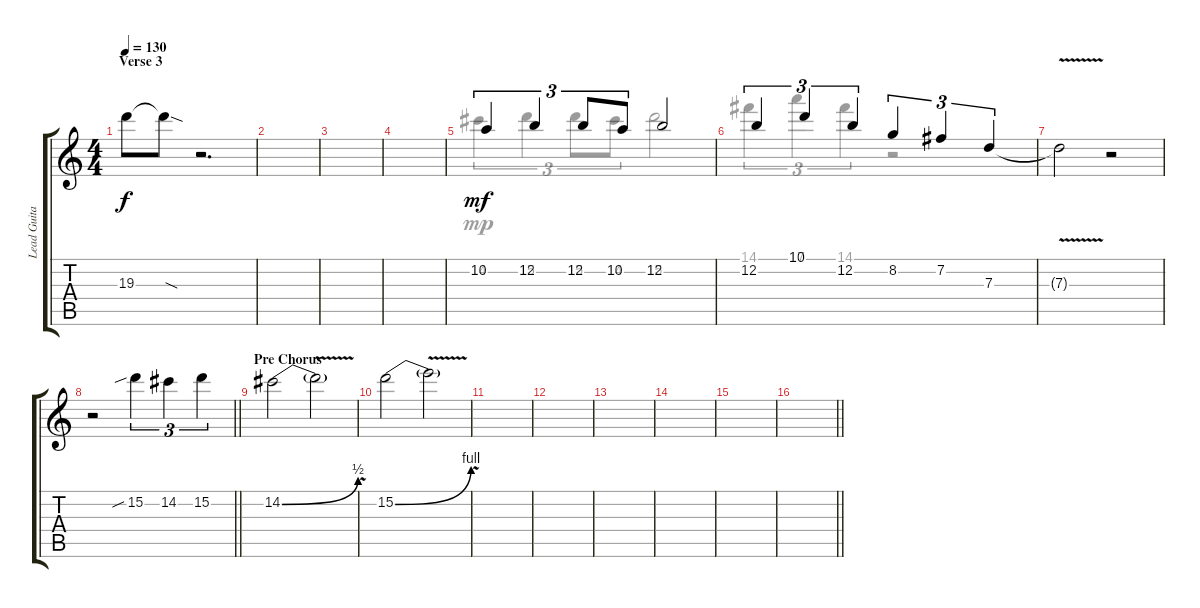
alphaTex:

\track ("Lead Guitar - Herman Li" "Lead Guita") {instrument overdrivenguitar}
\staff {score tabs}
\tuning (E4 B3 G3 D3 A2 E2) {hide}
\voice
\ts (4 4)
\section ("" "Verse 3")
\tempo 130
\clef g2
\ks c
19.3.8{dy f} 19.3{sod t}.8 r.2{d} |
|
|
|
10.2.4{tu (3 2) dy mf} 12.2.4{tu (3 2)} 12.2.8{tu (3 2)} 10.2.8{tu (3 2)} 12.2.2 |
12.2.4{tu (3 2)} 10.1.4{tu (3 2)} 12.2.4{tu (3 2)} 8.2.4{tu (3 2)} 7.2.4{tu (3 2)} 7.3.4{tu (3 2)} |
7.3{v t}.2 r.2 |
\barLineRight lightlight
r.2 15.2{sib}.4{tu (3 2)} 14.2.4{tu (3 2)} 15.2.4{tu (3 2)} |
\section ("" "Pre Chorus")
14.2{be (bend 0 0 60 2)}.2 14.2{v t}.2 |
15.2{be (bend 0 0 60 4)}.2 15.2{v t}.2 |
|
|
|
|
|
\barLineRight lightlight
\voice
\clef g2
\ottava regular
\simile none
\ks c
|
|
|
|
14.2.4{tu (3 2) dy mp} 15.2.4{tu (3 2)} 15.2.8{tu (3 2)} 14.2.8{tu (3 2)} 15.2.2 |
14.1.4{tu (3 2)} 17.1.4{tu (3 2)} 14.1.4{tu (3 2)} r.2 |
|
\barLineRight lightlight
|
|
|
|
|
|
|
|
\barLineRight lightlight
